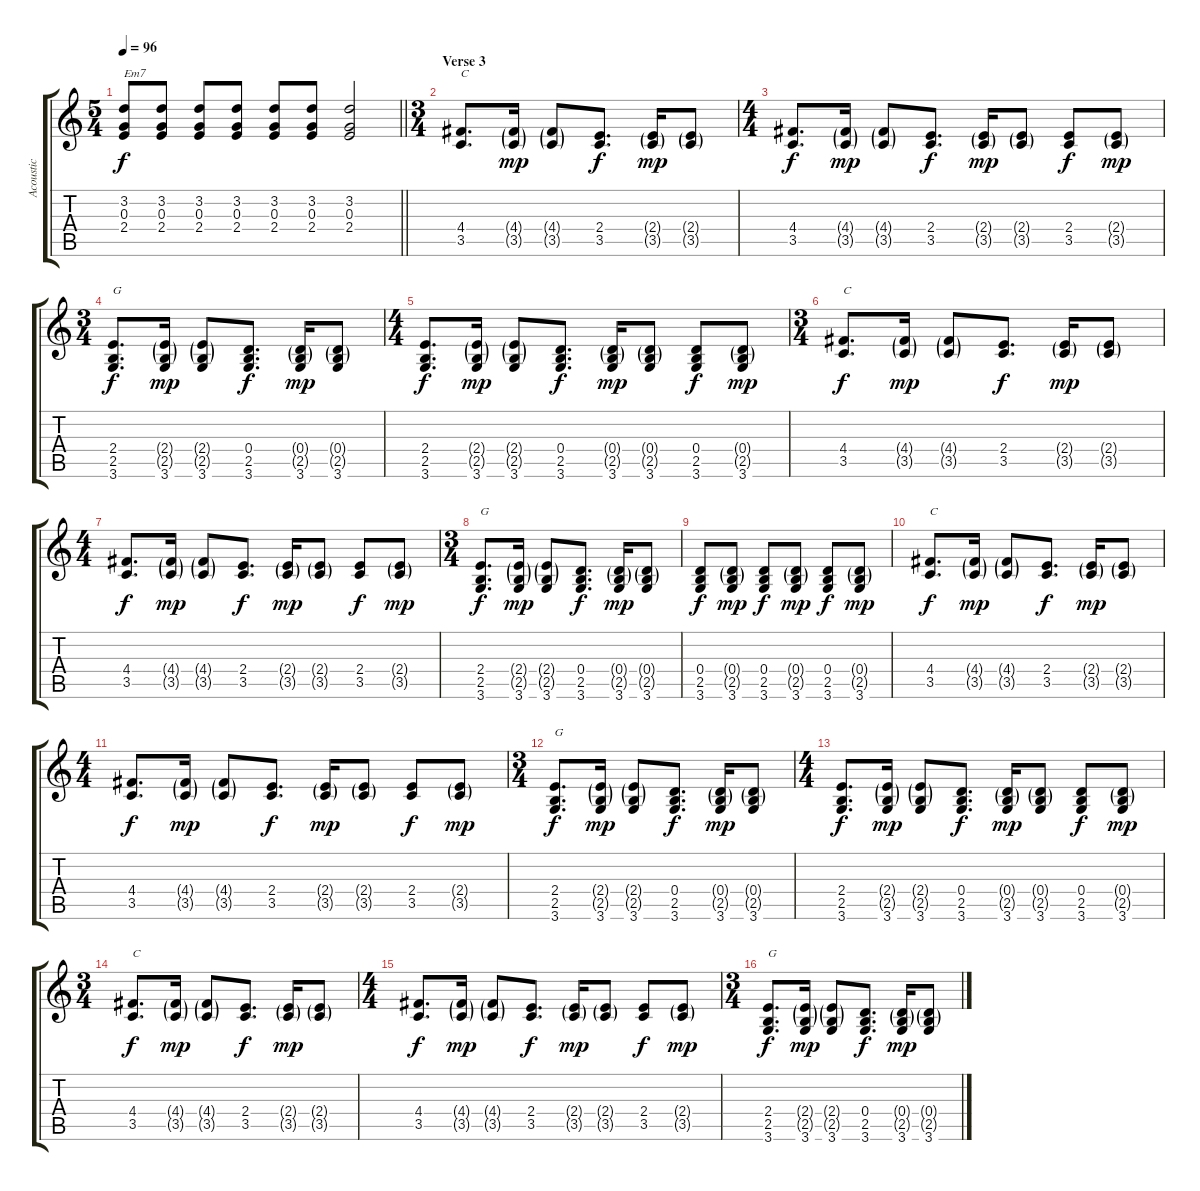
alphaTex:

\track ("Acoustic" "Acoustic") {instrument acousticguitarsteel}
\staff {score tabs}
\tuning (E4 B3 G3 D3 A2 E2) {hide}
\ts (5 4)
\tempo 96
\clef g2
\barLineRight lightlight
\ks c
(3.2 0.3 2.4).8{txt "Em7" dy f} (3.2 0.3 2.4).8 (3.2 0.3 2.4).8 (3.2 0.3 2.4).8 (3.2 0.3 2.4).8 (3.2 0.3 2.4).8 (3.2 0.3 2.4).2 |
\ts (3 4)
\section ("" "Verse 3")
(4.4 3.5).8{d txt "C"} (4.4{g} 3.5{g}).16{dy mp} (4.4{g} 3.5{g}).8 (2.4 3.5).8{d dy f} (2.4{g} 3.5{g}).16{dy mp} (2.4{g} 3.5{g}).8 |
\ts (4 4)
(4.4 3.5).8{d dy f} (4.4{g} 3.5{g}).16{dy mp} (4.4{g} 3.5{g}).8 (2.4 3.5).8{d dy f} (2.4{g} 3.5{g}).16{dy mp} (2.4{g} 3.5{g}).8 (2.4 3.5).8{dy f} (2.4{g} 3.5{g}).8{dy mp} |
\ts (3 4)
(2.4 2.5 3.6).8{d txt "G" dy f} (2.4{g} 2.5{g} 3.6).16{dy mp} (2.4{g} 2.5{g} 3.6).8 (0.4 2.5 3.6).8{d dy f} (0.4{g} 2.5{g} 3.6).16{dy mp} (0.4{g} 2.5{g} 3.6).8 |
\ts (4 4)
(2.4 2.5 3.6).8{d dy f} (2.4{g} 2.5{g} 3.6).16{dy mp} (2.4{g} 2.5{g} 3.6).8 (0.4 2.5 3.6).8{d dy f} (0.4{g} 2.5{g} 3.6).16{dy mp} (0.4{g} 2.5{g} 3.6).8 (0.4 2.5 3.6).8{dy f} (0.4{g} 2.5{g} 3.6).8{dy mp} |
\ts (3 4)
(4.4 3.5).8{d txt "C" dy f} (4.4{g} 3.5{g}).16{dy mp} (4.4{g} 3.5{g}).8 (2.4 3.5).8{d dy f} (2.4{g} 3.5{g}).16{dy mp} (2.4{g} 3.5{g}).8 |
\ts (4 4)
(4.4 3.5).8{d dy f} (4.4{g} 3.5{g}).16{dy mp} (4.4{g} 3.5{g}).8 (2.4 3.5).8{d dy f} (2.4{g} 3.5{g}).16{dy mp} (2.4{g} 3.5{g}).8 (2.4 3.5).8{dy f} (2.4{g} 3.5{g}).8{dy mp} |
\ts (3 4)
(2.4 2.5 3.6).8{d txt "G" dy f} (2.4{g} 2.5{g} 3.6).16{dy mp} (2.4{g} 2.5{g} 3.6).8 (0.4 2.5 3.6).8{d dy f} (0.4{g} 2.5{g} 3.6).16{dy mp} (0.4{g} 2.5{g} 3.6).8 |
(0.4 2.5 3.6).8{dy f} (0.4{g} 2.5{g} 3.6).8{dy mp} (0.4 2.5 3.6).8{dy f} (0.4{g} 2.5{g} 3.6).8{dy mp} (0.4 2.5 3.6).8{dy f} (0.4{g} 2.5{g} 3.6).8{dy mp} |
(4.4 3.5).8{d txt "C" dy f} (4.4{g} 3.5{g}).16{dy mp} (4.4{g} 3.5{g}).8 (2.4 3.5).8{d dy f} (2.4{g} 3.5{g}).16{dy mp} (2.4{g} 3.5{g}).8 |
\ts (4 4)
(4.4 3.5).8{d dy f} (4.4{g} 3.5{g}).16{dy mp} (4.4{g} 3.5{g}).8 (2.4 3.5).8{d dy f} (2.4{g} 3.5{g}).16{dy mp} (2.4{g} 3.5{g}).8 (2.4 3.5).8{dy f} (2.4{g} 3.5{g}).8{dy mp} |
\ts (3 4)
(2.4 2.5 3.6).8{d txt "G" dy f} (2.4{g} 2.5{g} 3.6).16{dy mp} (2.4{g} 2.5{g} 3.6).8 (0.4 2.5 3.6).8{d dy f} (0.4{g} 2.5{g} 3.6).16{dy mp} (0.4{g} 2.5{g} 3.6).8 |
\ts (4 4)
(2.4 2.5 3.6).8{d dy f} (2.4{g} 2.5{g} 3.6).16{dy mp} (2.4{g} 2.5{g} 3.6).8 (0.4 2.5 3.6).8{d dy f} (0.4{g} 2.5{g} 3.6).16{dy mp} (0.4{g} 2.5{g} 3.6).8 (0.4 2.5 3.6).8{dy f} (0.4{g} 2.5{g} 3.6).8{dy mp} |
\ts (3 4)
(4.4 3.5).8{d txt "C" dy f} (4.4{g} 3.5{g}).16{dy mp} (4.4{g} 3.5{g}).8 (2.4 3.5).8{d dy f} (2.4{g} 3.5{g}).16{dy mp} (2.4{g} 3.5{g}).8 |
\ts (4 4)
(4.4 3.5).8{d dy f} (4.4{g} 3.5{g}).16{dy mp} (4.4{g} 3.5{g}).8 (2.4 3.5).8{d dy f} (2.4{g} 3.5{g}).16{dy mp} (2.4{g} 3.5{g}).8 (2.4 3.5).8{dy f} (2.4{g} 3.5{g}).8{dy mp} |
\ts (3 4)
(2.4 2.5 3.6).8{d txt "G" dy f} (2.4{g} 2.5{g} 3.6).16{dy mp} (2.4{g} 2.5{g} 3.6).8 (0.4 2.5 3.6).8{d dy f} (0.4{g} 2.5{g} 3.6).16{dy mp} (0.4{g} 2.5{g} 3.6).8
